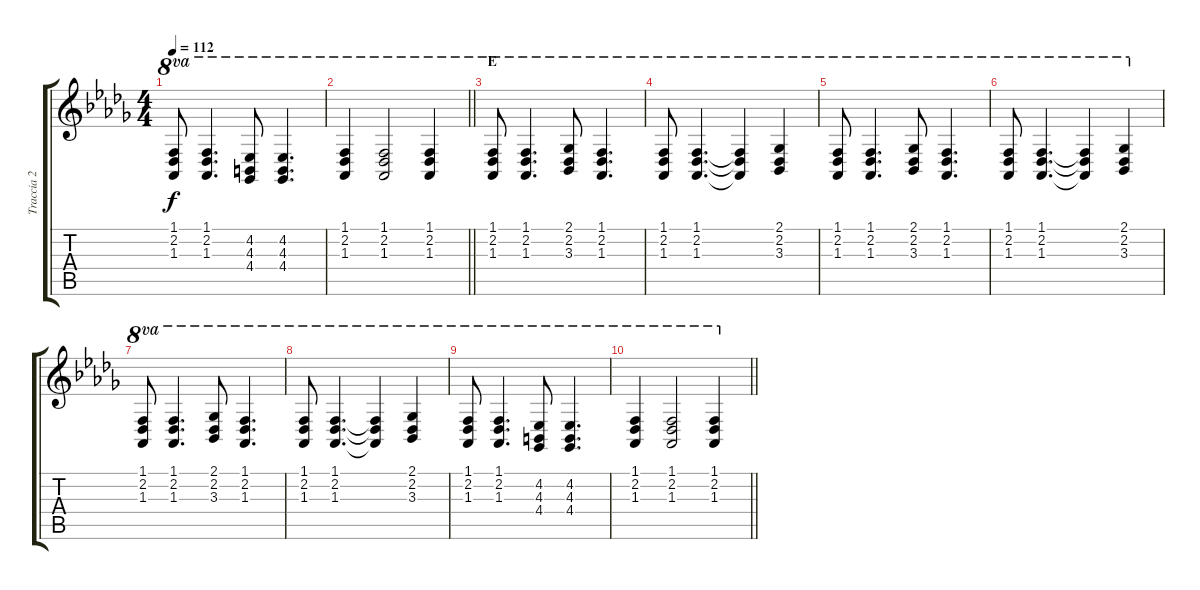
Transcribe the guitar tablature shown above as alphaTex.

\track ("Traccia 2" "Traccia 2") {instrument electricgrandpiano}
\staff {score tabs}
\tuning (E4 B3 G3 D3 A2 E2) {hide}
\ts (4 4)
\tempo 112
\clef g2
\ks db
(1.1 2.2 1.3).8{ot 8va dy f} (1.1 2.2 1.3).4{d ot 8va} (4.2 4.3 4.4).8{ot 8va} (4.2 4.3 4.4).4{d ot 8va} |
\barLineRight lightlight
(1.1 2.2 1.3).4{ot 8va} (1.1 2.2 1.3).2{ot 8va} (1.1 2.2 1.3).4{ot 8va} |
\section ("" "E")
(1.1 2.2 1.3).8{ot 8va volume 4} (1.1 2.2 1.3).4{d ot 8va} (2.1 2.2 3.3).8{ot 8va} (1.1 2.2 1.3).4{d ot 8va} |
(1.1 2.2 1.3).8{ot 8va} (1.1 2.2 1.3).4{d ot 8va} (1.1{t} 2.2{t} 1.3{t}).4{ot 8va} (2.1 2.2 3.3).4{ot 8va} |
(1.1 2.2 1.3).8{ot 8va} (1.1 2.2 1.3).4{d ot 8va} (2.1 2.2 3.3).8{ot 8va} (1.1 2.2 1.3).4{d ot 8va} |
(1.1 2.2 1.3).8{ot 8va} (1.1 2.2 1.3).4{d ot 8va} (1.1{t} 2.2{t} 1.3{t}).4{ot 8va} (2.1 2.2 3.3).4{ot 8va} |
(1.1 2.2 1.3).8{ot 8va volume 0} (1.1 2.2 1.3).4{d ot 8va} (2.1 2.2 3.3).8{ot 8va} (1.1 2.2 1.3).4{d ot 8va} |
(1.1 2.2 1.3).8{ot 8va} (1.1 2.2 1.3).4{d ot 8va} (1.1{t} 2.2{t} 1.3{t}).4{ot 8va} (2.1 2.2 3.3).4{ot 8va} |
(1.1 2.2 1.3).8{ot 8va} (1.1 2.2 1.3).4{d ot 8va} (4.2 4.3 4.4).8{ot 8va} (4.2 4.3 4.4).4{d ot 8va} |
\barLineRight lightlight
(1.1 2.2 1.3).4{ot 8va} (1.1 2.2 1.3).2{ot 8va} (1.1 2.2 1.3).4{ot 8va}
